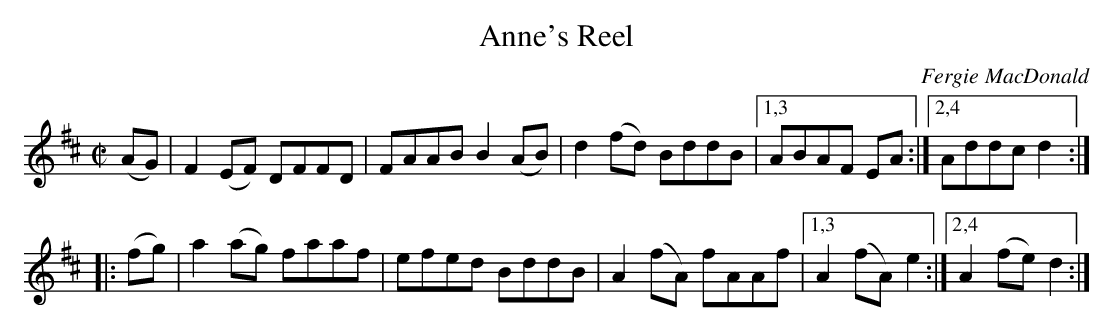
X:1
T: Anne's Reel
C: Fergie MacDonald
M: C|
L: 1/8
K: D
(AG) |\
F2(EF) DFFD | FAAB B2(AB) | d2(fd) BddB |[1,3 ABAF EA :|[2,4 Addc d2 :|
|: (fg) |\
a2(ag) faaf | efed BddB | A2(fA) fAAf |[1,3 A2(fA) e2 :|[2,4 A2(fe) d2 :|
